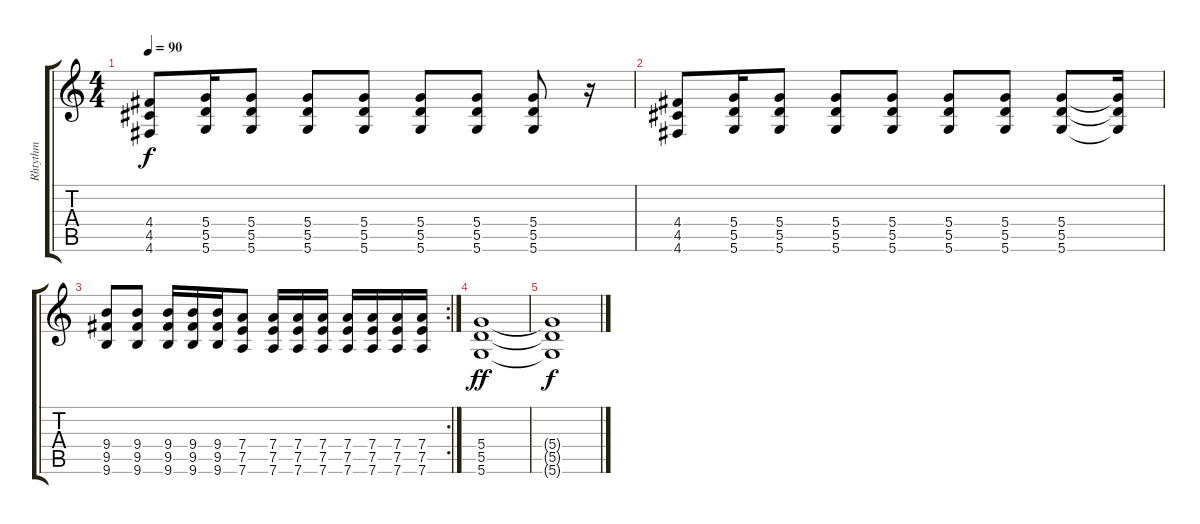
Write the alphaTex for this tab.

\track ("Rhtythm" "Rhtythm") {instrument distortionguitar}
\staff {score tabs}
\tuning (E4 B3 G3 D3 A2 D2) {hide}
\ts (4 4)
\tempo 90
\clef g2
\ks c
(4.4 4.5 4.6).8{dy f} (5.4 5.5 5.6).16 (5.4 5.5 5.6).8 (5.4 5.5 5.6).8 (5.4 5.5 5.6).8 (5.4 5.5 5.6).8 (5.4 5.5 5.6).8 (5.4 5.5 5.6).8 r.16 |
(4.4 4.5 4.6).8 (5.4 5.5 5.6).16 (5.4 5.5 5.6).8 (5.4 5.5 5.6).8 (5.4 5.5 5.6).8 (5.4 5.5 5.6).8 (5.4 5.5 5.6).8 (5.4 5.5 5.6).8 (5.4{t} 5.5{t} 5.6{t}).16 |
\rc 2
(9.4 9.5 9.6).8 (9.4 9.5 9.6).8 (9.4 9.5 9.6).16 (9.4 9.5 9.6).16 (9.4 9.5 9.6).16 (7.4 7.5 7.6).8 (7.4 7.5 7.6).16 (7.4 7.5 7.6).16 (7.4 7.5 7.6).16 (7.4 7.5 7.6).16 (7.4 7.5 7.6).16 (7.4 7.5 7.6).16 (7.4 7.5 7.6).16 |
(5.4 5.5 5.6).1{dy ff} |
(5.4{t} 5.5{t} 5.6{t}).1{dy f}
